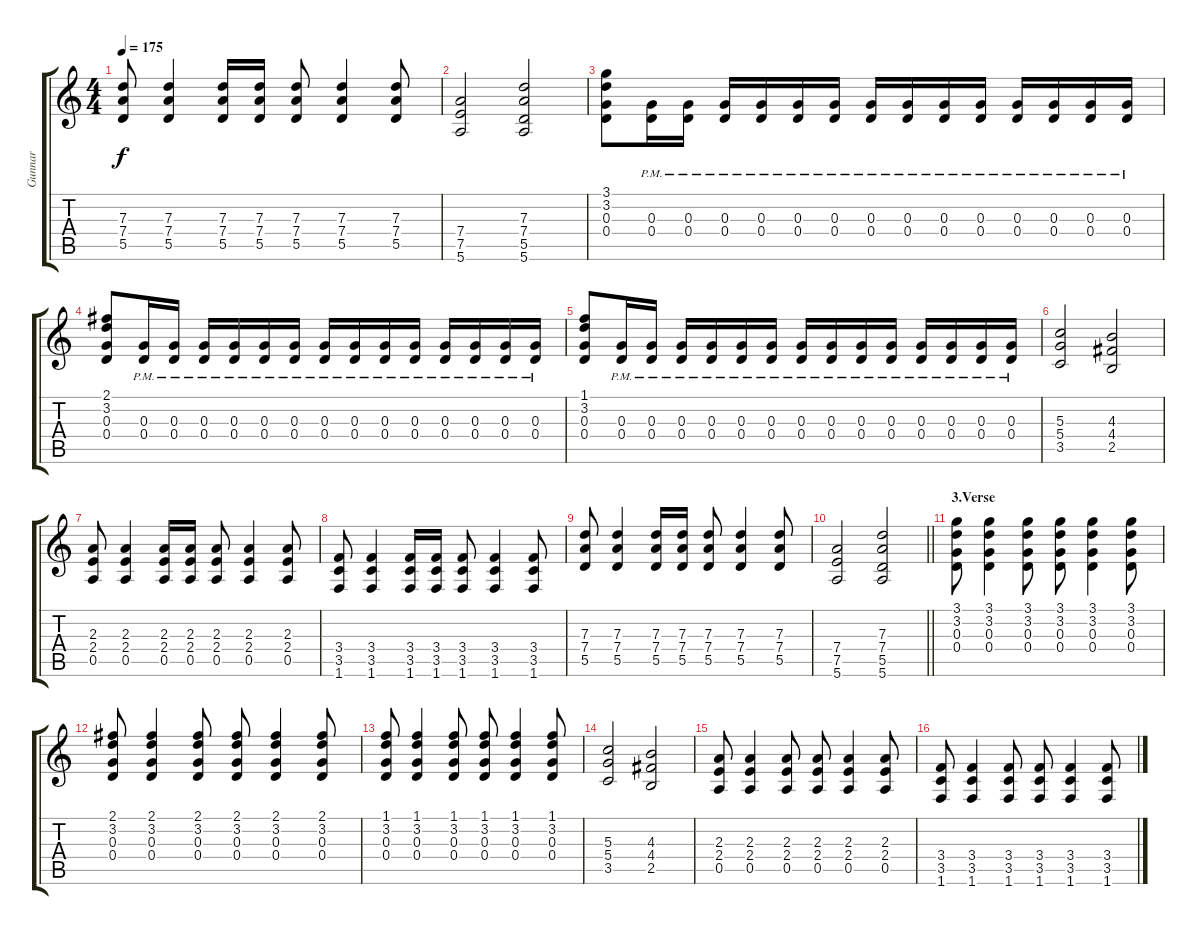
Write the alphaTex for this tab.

\track ("Gunnar" "Gunnar") {instrument electricguitarclean}
\staff {score tabs}
\tuning (E4 B3 G3 D3 A2 E2) {hide}
\ts (4 4)
\tempo 175
\clef g2
\ks c
(7.3 7.4 5.5).8{dy f} (7.3 7.4 5.5).4 (7.3 7.4 5.5).16 (7.3 7.4 5.5).16 (7.3 7.4 5.5).8 (7.3 7.4 5.5).4 (7.3 7.4 5.5).8 |
(7.4 7.5 5.6).2 (7.3 7.4 5.5 5.6).2 |
(3.1 3.2 0.3 0.4).8 (0.3{pm} 0.4{pm}).16 (0.3{pm} 0.4{pm}).16 (0.3{pm} 0.4{pm}).16 (0.3{pm} 0.4{pm}).16 (0.3{pm} 0.4{pm}).16 (0.3{pm} 0.4{pm}).16 (0.3{pm} 0.4{pm}).16 (0.3{pm} 0.4{pm}).16 (0.3{pm} 0.4{pm}).16 (0.3{pm} 0.4{pm}).16 (0.3{pm} 0.4{pm}).16 (0.3{pm} 0.4{pm}).16 (0.3{pm} 0.4{pm}).16 (0.3{pm} 0.4{pm}).16 |
(2.1 3.2 0.3 0.4).8 (0.3{pm} 0.4{pm}).16 (0.3{pm} 0.4{pm}).16 (0.3{pm} 0.4{pm}).16 (0.3{pm} 0.4{pm}).16 (0.3{pm} 0.4{pm}).16 (0.3{pm} 0.4{pm}).16 (0.3{pm} 0.4{pm}).16 (0.3{pm} 0.4{pm}).16 (0.3{pm} 0.4{pm}).16 (0.3{pm} 0.4{pm}).16 (0.3{pm} 0.4{pm}).16 (0.3{pm} 0.4{pm}).16 (0.3{pm} 0.4{pm}).16 (0.3{pm} 0.4{pm}).16 |
(1.1 3.2 0.3 0.4).8 (0.3{pm} 0.4{pm}).16 (0.3{pm} 0.4{pm}).16 (0.3{pm} 0.4{pm}).16 (0.3{pm} 0.4{pm}).16 (0.3{pm} 0.4{pm}).16 (0.3{pm} 0.4{pm}).16 (0.3{pm} 0.4{pm}).16 (0.3{pm} 0.4{pm}).16 (0.3{pm} 0.4{pm}).16 (0.3{pm} 0.4{pm}).16 (0.3{pm} 0.4{pm}).16 (0.3{pm} 0.4{pm}).16 (0.3{pm} 0.4{pm}).16 (0.3{pm} 0.4{pm}).16 |
(5.3 5.4 3.5).2 (4.3 4.4 2.5).2 |
(2.3 2.4 0.5).8 (2.3 2.4 0.5).4 (2.3 2.4 0.5).16 (2.3 2.4 0.5).16 (2.3 2.4 0.5).8 (2.3 2.4 0.5).4 (2.3 2.4 0.5).8 |
(3.4 3.5 1.6).8 (3.4 3.5 1.6).4 (3.4 3.5 1.6).16 (3.4 3.5 1.6).16 (3.4 3.5 1.6).8 (3.4 3.5 1.6).4 (3.4 3.5 1.6).8 |
(7.3 7.4 5.5).8 (7.3 7.4 5.5).4 (7.3 7.4 5.5).16 (7.3 7.4 5.5).16 (7.3 7.4 5.5).8 (7.3 7.4 5.5).4 (7.3 7.4 5.5).8 |
\barLineRight lightlight
(7.4 7.5 5.6).2 (7.3 7.4 5.5 5.6).2 |
\section ("" "3.Verse")
(3.1 3.2 0.3 0.4).8 (3.1 3.2 0.3 0.4).4 (3.1 3.2 0.3 0.4).8 (3.1 3.2 0.3 0.4).8 (3.1 3.2 0.3 0.4).4 (3.1 3.2 0.3 0.4).8 |
(2.1 3.2 0.3 0.4).8 (2.1 3.2 0.3 0.4).4 (2.1 3.2 0.3 0.4).8 (2.1 3.2 0.3 0.4).8 (2.1 3.2 0.3 0.4).4 (2.1 3.2 0.3 0.4).8 |
(1.1 3.2 0.3 0.4).8 (1.1 3.2 0.3 0.4).4 (1.1 3.2 0.3 0.4).8 (1.1 3.2 0.3 0.4).8 (1.1 3.2 0.3 0.4).4 (1.1 3.2 0.3 0.4).8 |
(5.3 5.4 3.5).2 (4.3 4.4 2.5).2 |
(2.3 2.4 0.5).8 (2.3 2.4 0.5).4 (2.3 2.4 0.5).8 (2.3 2.4 0.5).8 (2.3 2.4 0.5).4 (2.3 2.4 0.5).8 |
(3.4 3.5 1.6).8 (3.4 3.5 1.6).4 (3.4 3.5 1.6).8 (3.4 3.5 1.6).8 (3.4 3.5 1.6).4 (3.4 3.5 1.6).8
